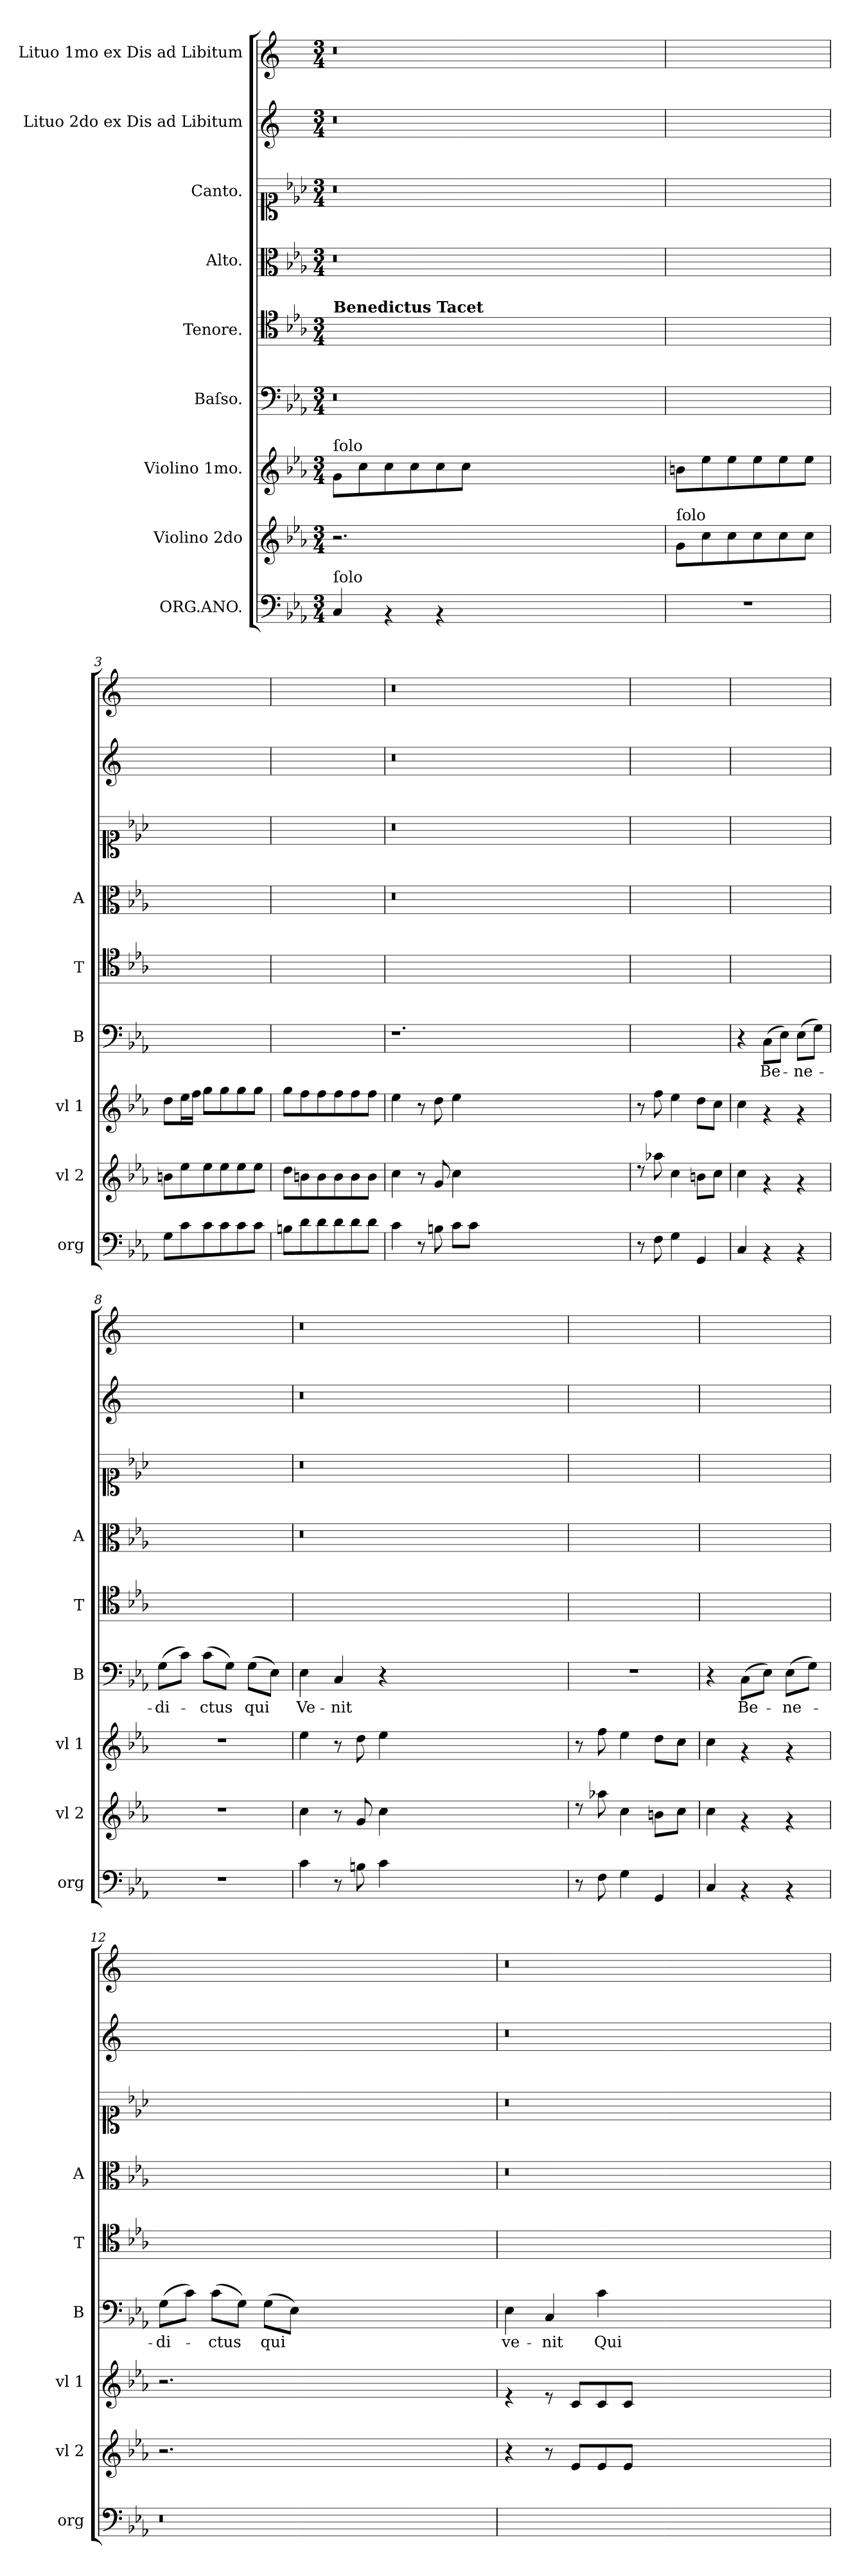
**kern	**kern	**kern	**kern	**text	**kern	**kern	**kern	**kern	**kern
*part9	*part8	*part7	*part6	*part6	*part5	*part4	*part3	*part2	*part1
*staff9	*staff8	*staff7	*staff6	*staff6	*staff5	*staff4	*staff3	*staff2	*staff1
*I"ORG.ANO.	*I"Violino 2do	*I"Violino 1mo.	*I"Baſso.	*	*I"Tenore.	*I"Alto.	*I"Canto.	*I"Lituo 2do ex Dis ad Libitum	*I"Lituo 1mo ex Dis ad Libitum
*I'org	*I'vl 2	*I'vl 1	*I'B	*	*I'T	*I'A	*	*	*
*clefF4	*clefG2	*clefG2	*clefF4	*	*clefC4	*clefC3	*clefC1	*clefG2	*clefG2
*	*	*	*	*	*	*	*	*ITrd-2c-3	*ITrd-2c-3
*k[b-e-a-]	*k[b-e-a-]	*k[b-e-a-]	*k[b-e-a-]	*	*k[b-e-a-]	*k[b-e-a-]	*k[b-e-a-]	*k[b-e-a-]	*k[b-e-a-]
*c:	*c:	*c:	*c:	*	*c:	*c:	*c:	*c:	*c:
*M3/4	*M3/4	*M3/4	*M3/4	*	*M3/4	*M3/4	*M3/4	*M3/4	*M3/4
=1	=1	=1	=1	=1	=1	=1	=1	=1	=1
!	!	!	!	!	!LO:TX:a:B:t=Benedictus Tacet	!	!	!	!
!	!	!LO:TX:a:t=ſolo	!	!	!	!	!	!	!
!LO:TX:a:t=ſolo	!	!	!	!	!	!	!	!	!
4C/	2.r	8g\L	0.r	.	2.ryy	0.r	0.r	0.r	0.r
.	.	8cc\	.	.	.	.	.	.	.
4rBB	.	8cc\	.	.	.	.	.	.	.
.	.	8cc\	.	.	.	.	.	.	.
4rBB	.	8cc\	.	.	.	.	.	.	.
.	.	8cc\J	.	.	.	.	.	.	.
0ryy	0ryy	0ryy	.	.	0ryy	.	.	.	.
4ryy	4ryy	4ryy	.	.	4ryy	.	.	.	.
=2	=2	=2	=2	=2	=2	=2	=2	=2	=2
!	!LO:TX:a:t=ſolo	!	!	!	!	!	!	!	!
2.r	8g\L	8bn\L	2.ryy	.	2.ryy	2.ryy	2.ryy	2.ryy	2.ryy
.	8cc\	8ee-\	.	.	.	.	.	.	.
.	8cc\	8ee-\	.	.	.	.	.	.	.
.	8cc\	8ee-\	.	.	.	.	.	.	.
.	8cc\	8ee-\	.	.	.	.	.	.	.
.	8cc\J	8ee-\J	.	.	.	.	.	.	.
=3	=3	=3	=3	=3	=3	=3	=3	=3	=3
8G\L	8bn\L	8dd\L	2.ryy	.	2.ryy	2.ryy	2.ryy	2.ryy	2.ryy
8c\	8ee-\	16ee-\L	.	.	.	.	.	.	.
.	.	16ff\JJ	.	.	.	.	.	.	.
8c\	8ee-\	8gg\L	.	.	.	.	.	.	.
8c\	8ee-\	8gg\	.	.	.	.	.	.	.
8c\	8ee-\	8gg\	.	.	.	.	.	.	.
8c\J	8ee-\J	8gg\J	.	.	.	.	.	.	.
=4	=4	=4	=4	=4	=4	=4	=4	=4	=4
8Bn\L	8dd\L	8gg\L	2.ryy	.	2.ryy	2.ryy	2.ryy	2.ryy	2.ryy
8d\	8bn\	8ff\	.	.	.	.	.	.	.
8d\	8b\	8ff\	.	.	.	.	.	.	.
8d\	8b\	8ff\	.	.	.	.	.	.	.
8d\	8b\	8ff\	.	.	.	.	.	.	.
8d\J	8b\J	8ff\J	.	.	.	.	.	.	.
=5	=5	=5	=5	=5	=5	=5	=5	=5	=5
4c\	4cc\	4ee-\	1.r	.	2.ryy	0.r	0.r	0.r	0.r
8r	8r	8r	.	.	.	.	.	.	.
8Bn\	8g/	8dd\	.	.	.	.	.	.	.
8c\L	4cc\	4ee-\	.	.	.	.	.	.	.
8c\J	.	.	.	.	.	.	.	.	.
0ryy	0ryy	0ryy	.	.	0ryy	.	.	.	.
.	.	.	1.ryy	.	.	.	.	.	.
4ryy	4ryy	4ryy	.	.	4ryy	.	.	.	.
=6	=6	=6	=6	=6	=6	=6	=6	=6	=6
8r	8rdd	8r	2.ryy	.	2.ryy	2.ryy	2.ryy	2.ryy	2.ryy
8F\	8aa-X\	8ff\	.	.	.	.	.	.	.
4G\	4cc\	4ee-\	.	.	.	.	.	.	.
4GG/	8bn\L	8dd\L	.	.	.	.	.	.	.
.	8cc\J	8cc\J	.	.	.	.	.	.	.
=7	=7	=7	=7	=7	=7	=7	=7	=7	=7
4C/	4cc\	4cc\	4r	.	2.ryy	2.ryy	2.ryy	2.ryy	2.ryy
4rBB	4rg	4rg	(8C\L	Be-	.	.	.	.	.
.	.	.	8E-\J)	.	.	.	.	.	.
4rBB	4rg	4rg	(8E-\L	-ne-	.	.	.	.	.
.	.	.	8G\J)	.	.	.	.	.	.
=8	=8	=8	=8	=8	=8	=8	=8	=8	=8
2.r	2.r	2.r	(8G\L	-di-	2.ryy	2.ryy	2.ryy	2.ryy	2.ryy
.	.	.	8c\J)	.	.	.	.	.	.
.	.	.	(8c\L	-ctus	.	.	.	.	.
.	.	.	8G\J)	.	.	.	.	.	.
.	.	.	(8G\L	qui	.	.	.	.	.
.	.	.	8E-\J)	.	.	.	.	.	.
=9	=9	=9	=9	=9	=9	=9	=9	=9	=9
4c\	4cc\	4ee-\	4E-\	Ve-	2.ryy	0.r	0.r	0.r	0.r
8r	8r	8r	4C/	-nit	.	.	.	.	.
8Bn\	8g/	8dd\	.	.	.	.	.	.	.
4c\	4cc\	4ee-\	4r	.	.	.	.	.	.
0ryy	0ryy	0ryy	0ryy	.	0ryy	.	.	.	.
4ryy	4ryy	4ryy	4ryy	.	4ryy	.	.	.	.
=10	=10	=10	=10	=10	=10	=10	=10	=10	=10
8r	8rdd	8r	2.r	.	2.ryy	2.ryy	2.ryy	2.ryy	2.ryy
8F\	8aa-X\	8ff\	.	.	.	.	.	.	.
4G\	4cc\	4ee-\	.	.	.	.	.	.	.
4GG/	8bn\L	8dd\L	.	.	.	.	.	.	.
.	8cc\J	8cc\J	.	.	.	.	.	.	.
=11	=11	=11	=11	=11	=11	=11	=11	=11	=11
4C/	4cc\	4cc\	4r	.	2.ryy	2.ryy	2.ryy	2.ryy	2.ryy
4rBB	4rg	4rg	(8C\L	Be-	.	.	.	.	.
.	.	.	8E-\J)	.	.	.	.	.	.
4rBB	4rg	4rg	(8E-\L	-ne-	.	.	.	.	.
.	.	.	8G\J)	.	.	.	.	.	.
=12	=12	=12	=12	=12	=12	=12	=12	=12	=12
0.r	2.r	2.r	(8G\L	-di-	2.ryy	0.ryy	0.ryy	0.ryy	0.ryy
.	.	.	8c\J)	.	.	.	.	.	.
.	.	.	(8c\L	-ctus	.	.	.	.	.
.	.	.	8G\J)	.	.	.	.	.	.
.	.	.	(8G\L	qui	.	.	.	.	.
.	.	.	8E-\J)	.	.	.	.	.	.
.	0ryy	0ryy	0ryy	.	0ryy	.	.	.	.
.	4ryy	4ryy	4ryy	.	4ryy	.	.	.	.
=13	=13	=13	=13	=13	=13	=13	=13	=13	=13
0.ryy	4r	4re	4E-\	ve-	2.ryy	0.r	0.r	0.r	0.r
.	8r	8re	4C/	-nit	.	.	.	.	.
.	8e-/L	8c/L	.	.	.	.	.	.	.
.	8e-/	8c/	4c\	Qui	.	.	.	.	.
.	8e-/J	8c/J	.	.	.	.	.	.	.
.	0ryy	0ryy	0ryy	.	0ryy	.	.	.	.
.	4ryy	4ryy	4ryy	.	4ryy	.	.	.	.
=	=	=	=	=	=	=	=	=	=
*-	*-	*-	*-	*-	*-	*-	*-	*-	*-
